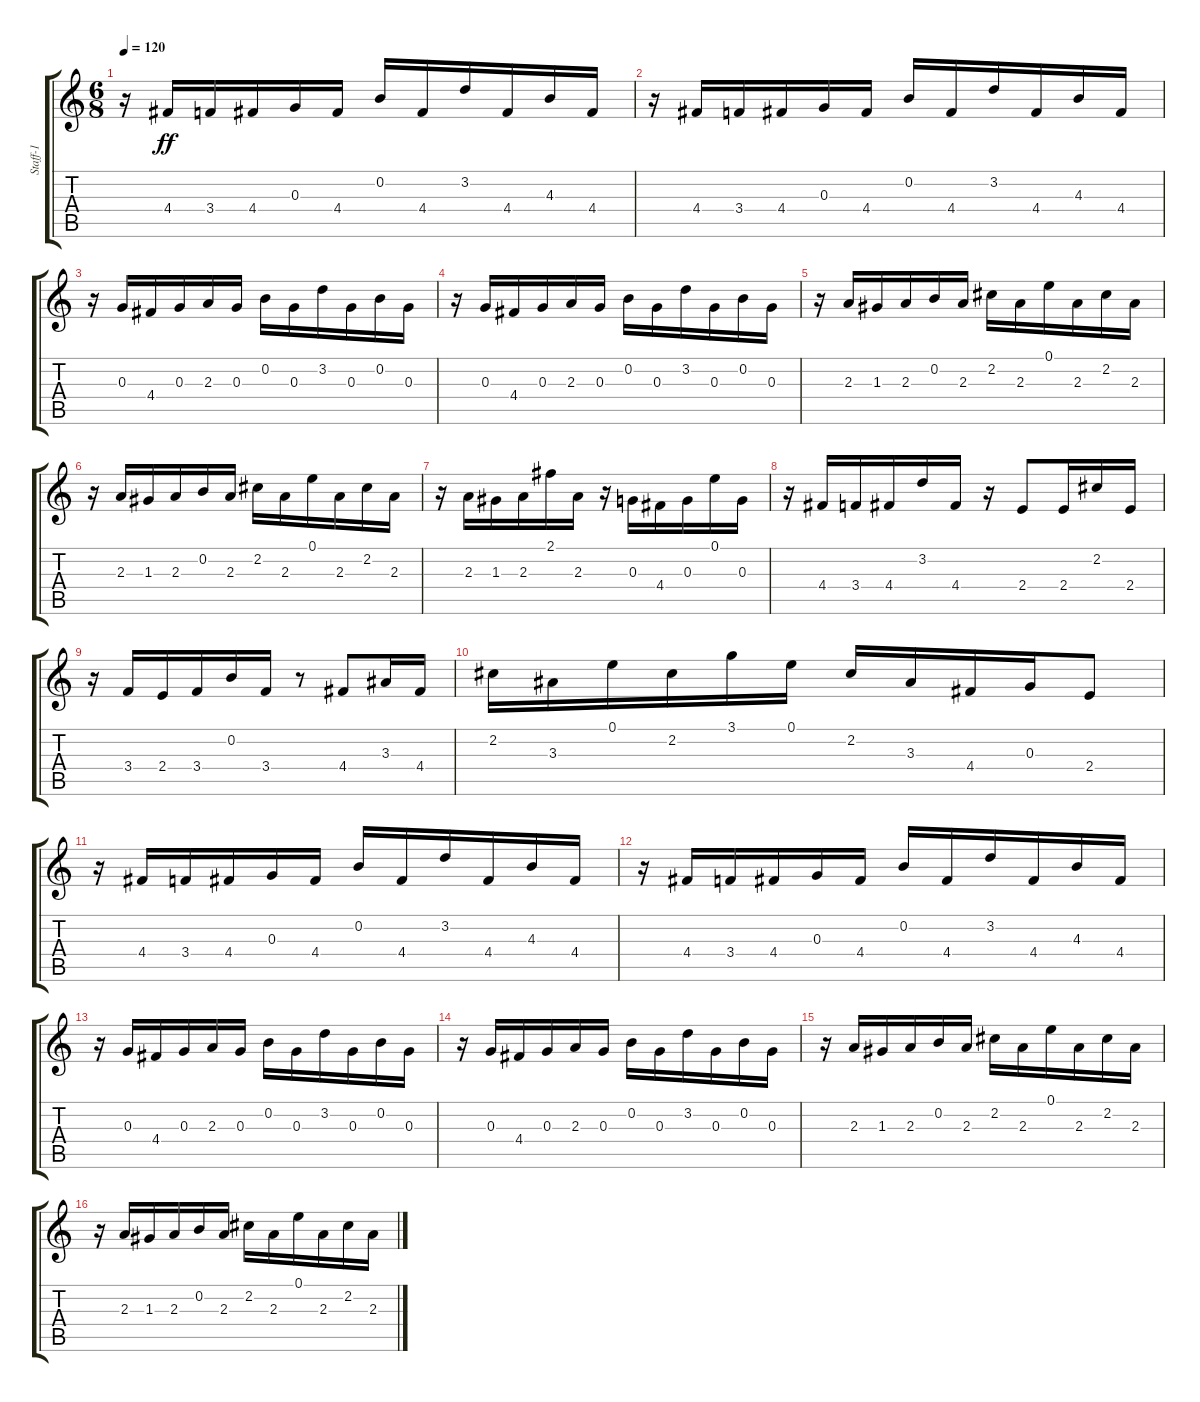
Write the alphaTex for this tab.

\track ("Staff-1" "Staff-1") {instrument acousticguitarnylon}
\staff {score tabs}
\tuning (E4 B3 G3 D3 A2 E2) {hide}
\ts (6 8)
\tempo 120
\clef g2
\ks c
r.16{dy ff instrument acousticguitarnylon} 4.4.16 3.4.16 4.4.16 0.3.16 4.4.16 0.2.16 4.4.16 3.2.16 4.4.16 4.3.16 4.4.16 |
r.16 4.4.16 3.4.16 4.4.16 0.3.16 4.4.16 0.2.16 4.4.16 3.2.16 4.4.16 4.3.16 4.4.16 |
r.16 0.3.16 4.4.16 0.3.16 2.3.16 0.3.16 0.2.16 0.3.16 3.2.16 0.3.16 0.2.16 0.3.16 |
r.16 0.3.16 4.4.16 0.3.16 2.3.16 0.3.16 0.2.16 0.3.16 3.2.16 0.3.16 0.2.16 0.3.16 |
r.16 2.3.16 1.3.16 2.3.16 0.2.16 2.3.16 2.2.16 2.3.16 0.1.16 2.3.16 2.2.16 2.3.16 |
r.16 2.3.16 1.3.16 2.3.16 0.2.16 2.3.16 2.2.16 2.3.16 0.1.16 2.3.16 2.2.16 2.3.16 |
r.16 2.3.16 1.3.16 2.3.16 2.1.16 2.3.16 r.16 0.3.16 4.4.16 0.3.16 0.1.16 0.3.16 |
r.16 4.4.16 3.4.16 4.4.16 3.2.16 4.4.16 r.16 2.4.8 2.4.16 2.2.16 2.4.16 |
r.16 3.4.16 2.4.16 3.4.16 0.2.16 3.4.16 r.8 4.4.8 3.3.16 4.4.16 |
2.2.16 3.3.16 0.1.16 2.2.16 3.1.16 0.1.16 2.2.16 3.3.16 4.4.16 0.3.16 2.4.8 |
r.16 4.4.16 3.4.16 4.4.16 0.3.16 4.4.16 0.2.16 4.4.16 3.2.16 4.4.16 4.3.16 4.4.16 |
r.16 4.4.16 3.4.16 4.4.16 0.3.16 4.4.16 0.2.16 4.4.16 3.2.16 4.4.16 4.3.16 4.4.16 |
r.16 0.3.16 4.4.16 0.3.16 2.3.16 0.3.16 0.2.16 0.3.16 3.2.16 0.3.16 0.2.16 0.3.16 |
r.16 0.3.16 4.4.16 0.3.16 2.3.16 0.3.16 0.2.16 0.3.16 3.2.16 0.3.16 0.2.16 0.3.16 |
r.16 2.3.16 1.3.16 2.3.16 0.2.16 2.3.16 2.2.16 2.3.16 0.1.16 2.3.16 2.2.16 2.3.16 |
r.16 2.3.16 1.3.16 2.3.16 0.2.16 2.3.16 2.2.16 2.3.16 0.1.16 2.3.16 2.2.16 2.3.16
